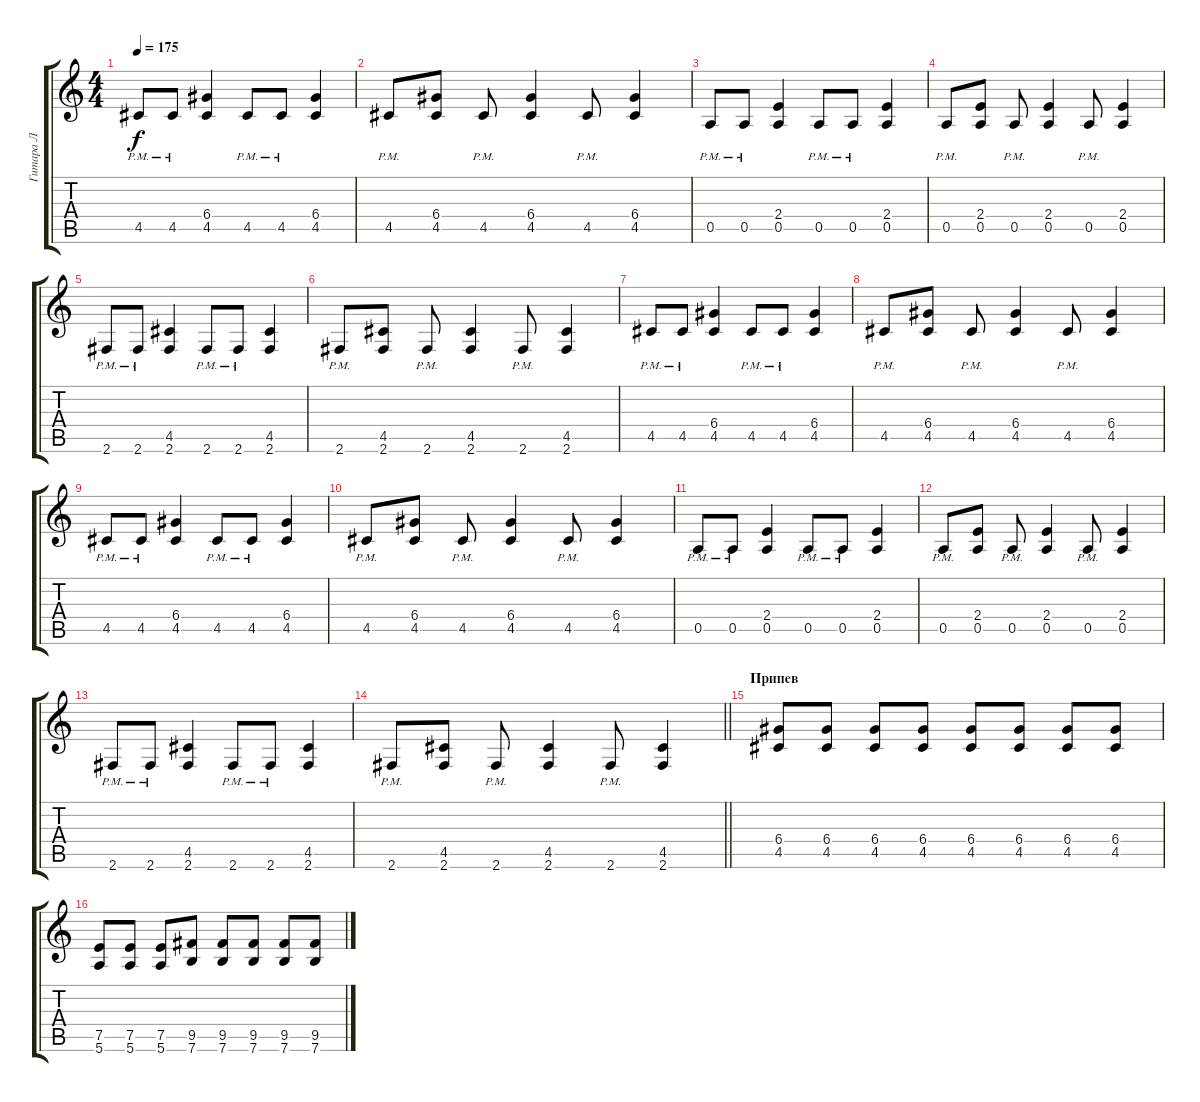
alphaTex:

\track ("Гитара Л" "Гитара Л") {instrument distortionguitar}
\staff {score tabs}
\tuning (E4 B3 G3 D3 A2 E2) {hide}
\ts (4 4)
\tempo 175
\clef g2
\ks c
4.5{pm}.8{dy f} 4.5{pm}.8 (6.4 4.5).4 4.5{pm}.8 4.5{pm}.8 (6.4 4.5).4 |
4.5{pm}.8 (6.4 4.5).8 4.5{pm}.8 (6.4 4.5).4 4.5{pm}.8 (6.4 4.5).4 |
0.5{pm}.8 0.5{pm}.8 (2.4 0.5).4 0.5{pm}.8 0.5{pm}.8 (2.4 0.5).4 |
0.5{pm}.8 (2.4 0.5).8 0.5{pm}.8 (2.4 0.5).4 0.5{pm}.8 (2.4 0.5).4 |
2.6{pm}.8 2.6{pm}.8 (4.5 2.6).4 2.6{pm}.8 2.6{pm}.8 (4.5 2.6).4 |
2.6{pm}.8 (4.5 2.6).8 2.6{pm}.8 (4.5 2.6).4 2.6{pm}.8 (4.5 2.6).4 |
4.5{pm}.8 4.5{pm}.8 (6.4 4.5).4 4.5{pm}.8 4.5{pm}.8 (6.4 4.5).4 |
4.5{pm}.8 (6.4 4.5).8 4.5{pm}.8 (6.4 4.5).4 4.5{pm}.8 (6.4 4.5).4 |
4.5{pm}.8 4.5{pm}.8 (6.4 4.5).4 4.5{pm}.8 4.5{pm}.8 (6.4 4.5).4 |
4.5{pm}.8 (6.4 4.5).8 4.5{pm}.8 (6.4 4.5).4 4.5{pm}.8 (6.4 4.5).4 |
0.5{pm}.8 0.5{pm}.8 (2.4 0.5).4 0.5{pm}.8 0.5{pm}.8 (2.4 0.5).4 |
0.5{pm}.8 (2.4 0.5).8 0.5{pm}.8 (2.4 0.5).4 0.5{pm}.8 (2.4 0.5).4 |
2.6{pm}.8 2.6{pm}.8 (4.5 2.6).4 2.6{pm}.8 2.6{pm}.8 (4.5 2.6).4 |
\barLineRight lightlight
2.6{pm}.8 (4.5 2.6).8 2.6{pm}.8 (4.5 2.6).4 2.6{pm}.8 (4.5 2.6).4 |
\section ("" "Припев")
(6.4 4.5).8 (6.4 4.5).8 (6.4 4.5).8 (6.4 4.5).8 (6.4 4.5).8 (6.4 4.5).8 (6.4 4.5).8 (6.4 4.5).8 |
(7.5 5.6).8 (7.5 5.6).8 (7.5 5.6).8 (9.5 7.6).8 (9.5 7.6).8 (9.5 7.6).8 (9.5 7.6).8 (9.5 7.6).8
